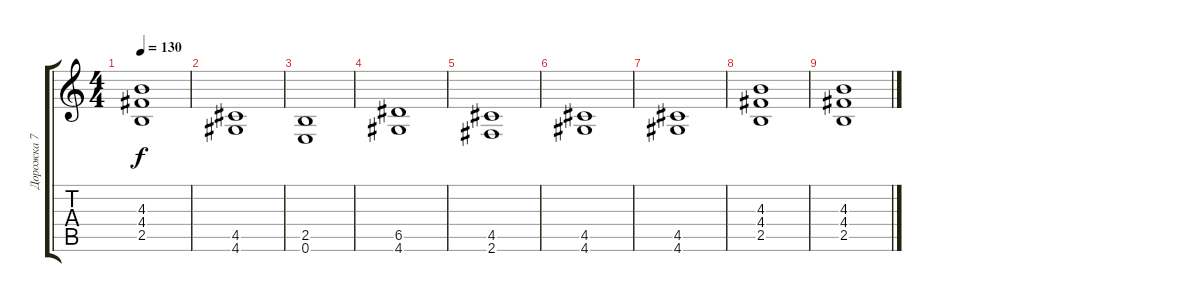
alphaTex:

\track ("Дорожка 7" "Дорожка 7") {instrument distortionguitar}
\staff {score tabs}
\tuning (E4 B3 G3 D3 A2 E2) {hide}
\ts (4 4)
\tempo 130
\clef g2
\ks c
(4.3 4.4 2.5).1{dy f} |
(4.5 4.6).1 |
(2.5 0.6).1 |
(6.5 4.6).1 |
(4.5 2.6).1 |
(4.5 4.6).1 |
(4.5 4.6).1 |
(4.3 4.4 2.5).1 |
(4.3 4.4 2.5).1
